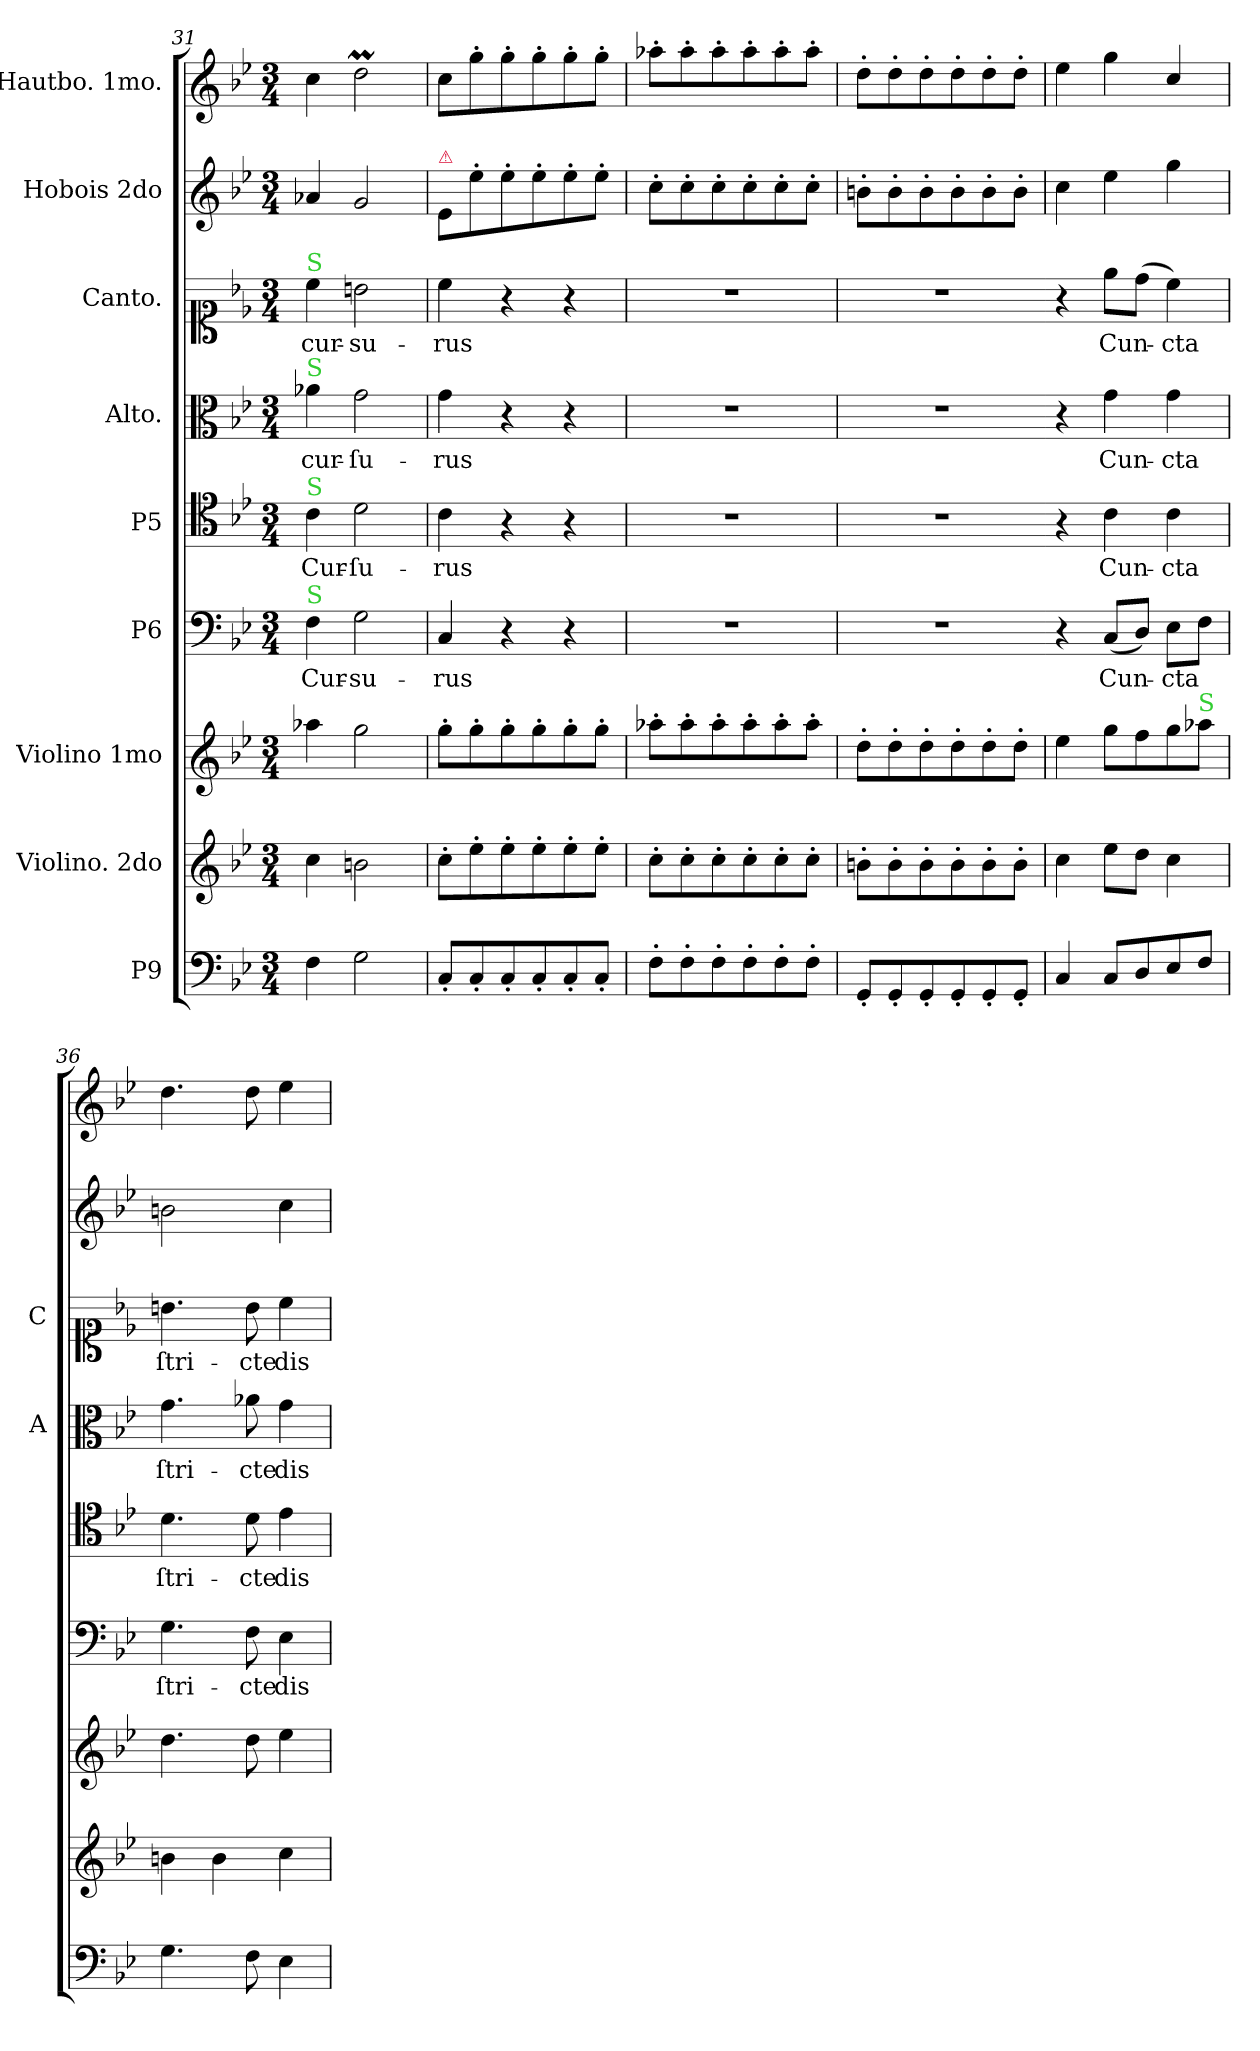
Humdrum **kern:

**kern	**kern	**kern	**kern	**text	**kern	**text	**kern	**text	**kern	**text	**kern	**kern
*part9	*part8	*part7	*part6	*part6	*part5	*part5	*part4	*part4	*part3	*part3	*part2	*part1
*staff9	*staff8	*staff7	*staff6	*staff6	*staff5	*staff5	*staff4	*staff4	*staff3	*staff3	*staff2	*staff1
*I"P9	*I"Violino. 2do	*I"Violino 1mo	*I"P6	*	*I"P5	*	*I"Alto.	*	*I"Canto.	*	*I"Hobois 2do	*I"Hautbo. 1mo.
*	*	*	*	*	*	*	*I'A	*	*I'C	*	*	*
*clefF4	*clefG2	*clefG2	*clefF4	*	*clefC4	*	*clefC3	*	*clefC1	*	*clefG2	*clefG2
*k[b-e-]	*k[b-e-]	*k[b-e-]	*k[b-e-]	*	*k[b-e-]	*	*k[b-e-]	*	*k[b-e-]	*	*k[b-e-]	*k[b-e-]
*B-:	*B-:	*B-:	*B-:	*	*B-:	*	*B-:	*	*B-:	*	*B-:	*B-:
*M3/4	*M3/4	*M3/4	*M3/4	*	*M3/4	*	*M3/4	*	*M3/4	*	*M3/4	*M3/4
=31	=31	=31	=31	=31	=31	=31	=31	=31	=31	=31	=31	=31
!	!	!	!	!	!	!	!	!	!LO:TX:a:color=limegreen:t=S	!	!	!
!	!	!	!	!	!	!	!LO:TX:a:color=limegreen:t=S	!	!	!	!	!
!	!	!	!	!	!LO:TX:a:color=limegreen:t=S	!	!	!	!	!	!	!
!	!	!	!LO:TX:a:color=limegreen:t=S	!	!	!	!	!	!	!	!	!
4F\	4cc\	4aa-X\	4F\	-Cur-	4c\	-Cur-	4a-X\	-cur-	4cc\	-cur-	4a-X/	4cc\
2G\	2bn\	2gg\	2G\	-su-	2d\	-ſu-	2g\	-ſu-	2bn\	-su-	2g/	2ddm\
=32	=32	=32	=32	=32	=32	=32	=32	=32	=32	=32	=32	=32
!	!	!	!	!	!	!	!	!	!	!	!LO:TX:a:color=crimson:t=⚠	!
8C'/L	8cc'\L	8gg'\L	4C/	-rus	4c\	-rus	4g\	-rus	4cc\	-rus	8e-/L	8cc\L
8C'/	8ee-'\	8gg'\	.	.	.	.	.	.	.	.	8ee-'\	8gg'\
8C'/	8ee-'\	8gg'\	4r	.	4r	.	4r	.	4r	.	8ee-'\	8gg'\
8C'/	8ee-'\	8gg'\	.	.	.	.	.	.	.	.	8ee-'\	8gg'\
8C'/	8ee-'\	8gg'\	4r	.	4r	.	4r	.	4r	.	8ee-'\	8gg'\
8C'/J	8ee-'\J	8gg'\J	.	.	.	.	.	.	.	.	8ee-'\J	8gg'\J
=33	=33	=33	=33	=33	=33	=33	=33	=33	=33	=33	=33	=33
8F'\L	8cc'\L	8aa-X'\L	2.r	.	2.r	.	2.r	.	2.r	.	8cc'\L	8aa-X'\L
8F'\	8cc'\	8aa-'\	.	.	.	.	.	.	.	.	8cc'\	8aa-'\
8F'\	8cc'\	8aa-'\	.	.	.	.	.	.	.	.	8cc'\	8aa-'\
8F'\	8cc'\	8aa-'\	.	.	.	.	.	.	.	.	8cc'\	8aa-'\
8F'\	8cc'\	8aa-'\	.	.	.	.	.	.	.	.	8cc'\	8aa-'\
8F'\J	8cc'\J	8aa-'\J	.	.	.	.	.	.	.	.	8cc'\J	8aa-'\J
=34	=34	=34	=34	=34	=34	=34	=34	=34	=34	=34	=34	=34
8GG'/L	8bn'\L	8dd'\L	2.r	.	2.r	.	2.r	.	2.r	.	8bn'\L	8dd'\L
8GG'/	8b'\	8dd'\	.	.	.	.	.	.	.	.	8b'\	8dd'\
8GG'/	8b'\	8dd'\	.	.	.	.	.	.	.	.	8b'\	8dd'\
8GG'/	8b'\	8dd'\	.	.	.	.	.	.	.	.	8b'\	8dd'\
8GG'/	8b'\	8dd'\	.	.	.	.	.	.	.	.	8b'\	8dd'\
8GG'/J	8b'\J	8dd'\J	.	.	.	.	.	.	.	.	8b'\J	8dd'\J
=35	=35	=35	=35-	=35	=35-	=35	=35-	=35	=35-	=35	=35	=35
4C/	4cc\	4ee-\	4r	.	4r	.	4r	.	4r	.	4cc\	4ee-\
8C/L	8ee-\L	8gg\L	(8C/L	Cun-	4c\	Cun-	4g\	Cun-	8ee-\L	Cun-	4ee-\	4gg\
8D/	8dd\J	8ff\	8D/J)	.	.	.	.	.	(8dd\J	.	.	.
8E-/	4cc\	8gg\	8E-\L	-cta	4c\	-cta	4g\	-cta	4cc\)	-cta	4gg\	4cc/
!	!	!LO:TX:a:color=limegreen:t=S	!	!	!	!	!	!	!	!	!	!
8F/J	.	8aa-X\J	8F\J	.	.	.	.	.	.	.	.	.
=36	=36	=36	=36	=36	=36	=36	=36	=36	=36	=36	=36	=36
4.G\	4bn\	4.dd\	4.G\	ſtri-	4.d\	ſtri-	4.g\	ſtri-	4.bn\	ſtri-	2bn\	4.dd\
.	4b\	.	.	.	.	.	.	.	.	.	.	.
8F\	.	8dd\	8F\	-cte	8d\	-cte	8a-X\	-cte	8b\	-cte	.	8dd\
4E-\	4cc\	4ee-\	4E-\	dis-	4e-\	dis-	4g\	dis-	4cc\	dis-	4cc\	4ee-\
=	=	=	=	=	=	=	=	=	=	=	=	=
*-	*-	*-	*-	*-	*-	*-	*-	*-	*-	*-	*-	*-
